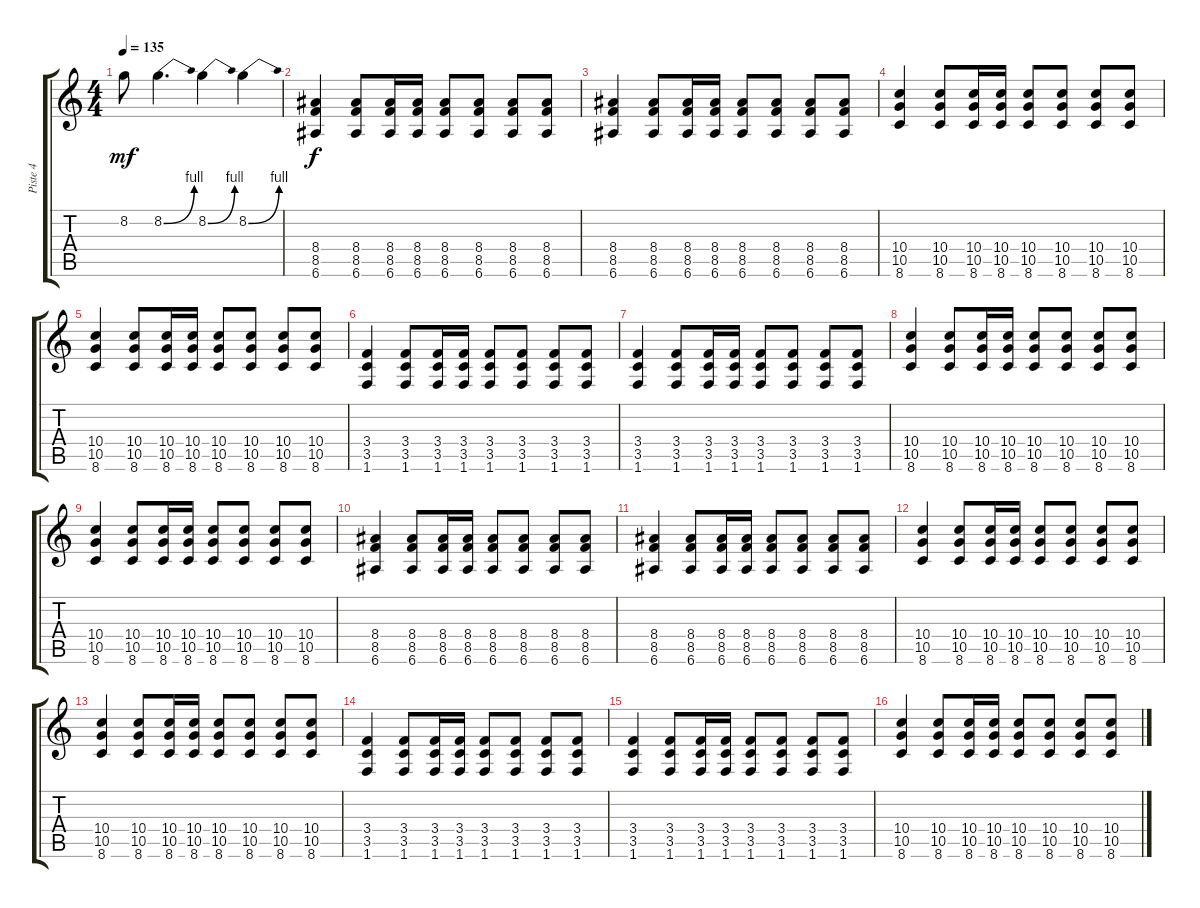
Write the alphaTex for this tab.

\track ("Piste 4" "Piste 4") {instrument distortionguitar}
\staff {score tabs}
\tuning (E4 B3 G3 D3 A2 E2) {hide}
\ts (4 4)
\tempo 135
\clef g2
\ks c
8.2{t}.8{dy mf} 8.2{be (bend 0 0 60 4)}.4{d} 8.2{be (bend 0 0 60 4)}.4 8.2{be (bend 0 0 60 4)}.4 |
(8.4 8.5 6.6).4{dy f} (8.4 8.5 6.6).8 (8.4 8.5 6.6).16 (8.4 8.5 6.6).16 (8.4 8.5 6.6).8 (8.4 8.5 6.6).8 (8.4 8.5 6.6).8 (8.4 8.5 6.6).8 |
(8.4 8.5 6.6).4 (8.4 8.5 6.6).8 (8.4 8.5 6.6).16 (8.4 8.5 6.6).16 (8.4 8.5 6.6).8 (8.4 8.5 6.6).8 (8.4 8.5 6.6).8 (8.4 8.5 6.6).8 |
(10.4 10.5 8.6).4 (10.4 10.5 8.6).8 (10.4 10.5 8.6).16 (10.4 10.5 8.6).16 (10.4 10.5 8.6).8 (10.4 10.5 8.6).8 (10.4 10.5 8.6).8 (10.4 10.5 8.6).8 |
(10.4 10.5 8.6).4 (10.4 10.5 8.6).8 (10.4 10.5 8.6).16 (10.4 10.5 8.6).16 (10.4 10.5 8.6).8 (10.4 10.5 8.6).8 (10.4 10.5 8.6).8 (10.4 10.5 8.6).8 |
(3.4 3.5 1.6).4 (3.4 3.5 1.6).8 (3.4 3.5 1.6).16 (3.4 3.5 1.6).16 (3.4 3.5 1.6).8 (3.4 3.5 1.6).8 (3.4 3.5 1.6).8 (3.4 3.5 1.6).8 |
(3.4 3.5 1.6).4 (3.4 3.5 1.6).8 (3.4 3.5 1.6).16 (3.4 3.5 1.6).16 (3.4 3.5 1.6).8 (3.4 3.5 1.6).8 (3.4 3.5 1.6).8 (3.4 3.5 1.6).8 |
(10.4 10.5 8.6).4 (10.4 10.5 8.6).8 (10.4 10.5 8.6).16 (10.4 10.5 8.6).16 (10.4 10.5 8.6).8 (10.4 10.5 8.6).8 (10.4 10.5 8.6).8 (10.4 10.5 8.6).8 |
(10.4 10.5 8.6).4 (10.4 10.5 8.6).8 (10.4 10.5 8.6).16 (10.4 10.5 8.6).16 (10.4 10.5 8.6).8 (10.4 10.5 8.6).8 (10.4 10.5 8.6).8 (10.4 10.5 8.6).8 |
(8.4 8.5 6.6).4 (8.4 8.5 6.6).8 (8.4 8.5 6.6).16 (8.4 8.5 6.6).16 (8.4 8.5 6.6).8 (8.4 8.5 6.6).8 (8.4 8.5 6.6).8 (8.4 8.5 6.6).8 |
(8.4 8.5 6.6).4 (8.4 8.5 6.6).8 (8.4 8.5 6.6).16 (8.4 8.5 6.6).16 (8.4 8.5 6.6).8 (8.4 8.5 6.6).8 (8.4 8.5 6.6).8 (8.4 8.5 6.6).8 |
(10.4 10.5 8.6).4 (10.4 10.5 8.6).8 (10.4 10.5 8.6).16 (10.4 10.5 8.6).16 (10.4 10.5 8.6).8 (10.4 10.5 8.6).8 (10.4 10.5 8.6).8 (10.4 10.5 8.6).8 |
(10.4 10.5 8.6).4 (10.4 10.5 8.6).8 (10.4 10.5 8.6).16 (10.4 10.5 8.6).16 (10.4 10.5 8.6).8 (10.4 10.5 8.6).8 (10.4 10.5 8.6).8 (10.4 10.5 8.6).8 |
(3.4 3.5 1.6).4 (3.4 3.5 1.6).8 (3.4 3.5 1.6).16 (3.4 3.5 1.6).16 (3.4 3.5 1.6).8 (3.4 3.5 1.6).8 (3.4 3.5 1.6).8 (3.4 3.5 1.6).8 |
(3.4 3.5 1.6).4 (3.4 3.5 1.6).8 (3.4 3.5 1.6).16 (3.4 3.5 1.6).16 (3.4 3.5 1.6).8 (3.4 3.5 1.6).8 (3.4 3.5 1.6).8 (3.4 3.5 1.6).8 |
(10.4 10.5 8.6).4 (10.4 10.5 8.6).8 (10.4 10.5 8.6).16 (10.4 10.5 8.6).16 (10.4 10.5 8.6).8 (10.4 10.5 8.6).8 (10.4 10.5 8.6).8 (10.4 10.5 8.6).8
